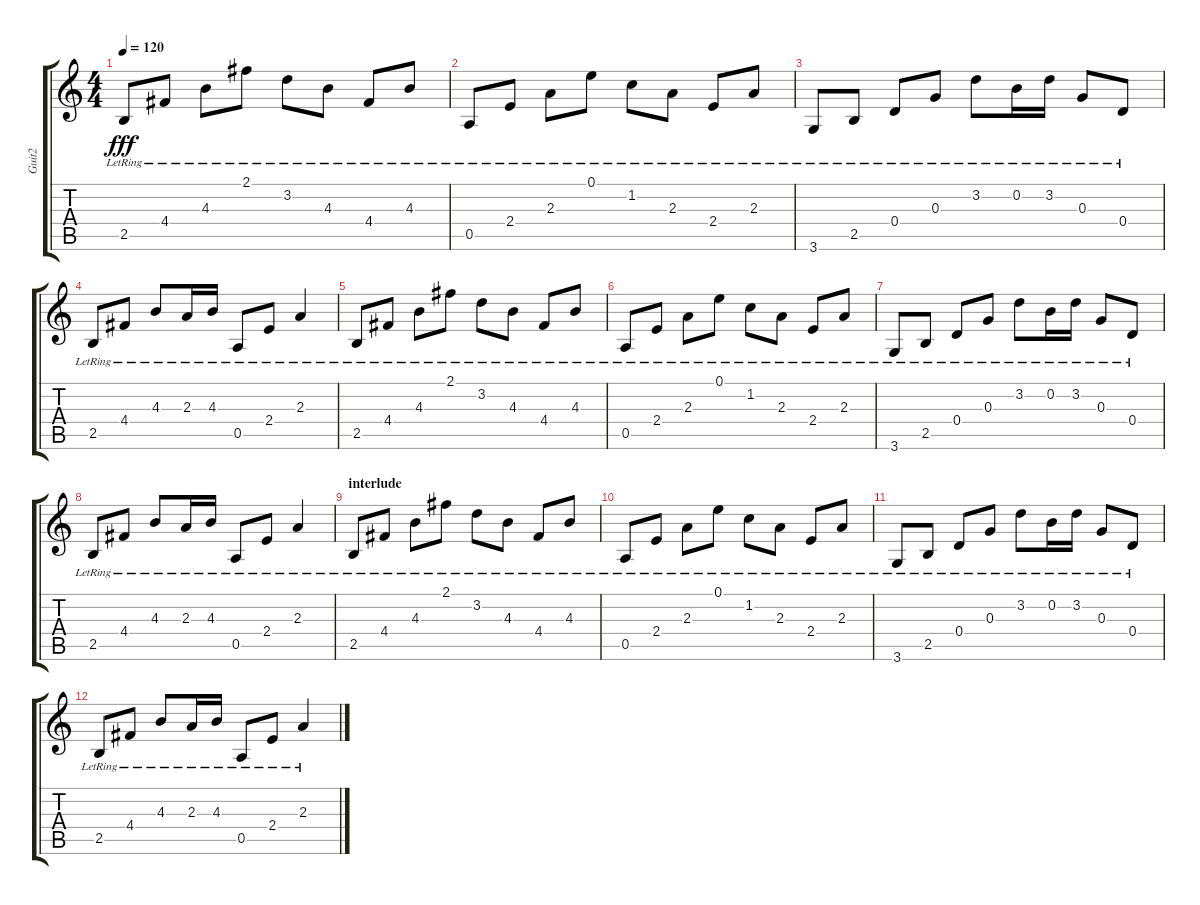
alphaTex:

\track ("Guit2" "Guit2") {instrument overdrivenguitar}
\staff {score tabs}
\tuning (E4 B3 G3 D3 A2 E2) {hide}
\ts (4 4)
\tempo 120
\clef g2
\ks c
2.5{lr}.8{dy fff} 4.4{lr}.8 4.3{lr}.8 2.1{lr}.8 3.2{lr}.8 4.3{lr}.8 4.4{lr}.8 4.3{lr}.8 |
0.5{lr}.8 2.4{lr}.8 2.3{lr}.8 0.1{lr}.8 1.2{lr}.8 2.3{lr}.8 2.4{lr}.8 2.3{lr}.8 |
3.6{lr}.8 2.5{lr}.8 0.4{lr}.8 0.3{lr}.8 3.2{lr}.8 0.2{lr}.16 3.2{lr}.16 0.3{lr}.8 0.4{lr}.8 |
2.5{lr}.8 4.4{lr}.8 4.3{lr}.8 2.3{lr}.16 4.3{lr}.16 0.5{lr}.8 2.4{lr}.8 2.3{lr}.4 |
2.5{lr}.8 4.4{lr}.8 4.3{lr}.8 2.1{lr}.8 3.2{lr}.8 4.3{lr}.8 4.4{lr}.8 4.3{lr}.8 |
0.5{lr}.8 2.4{lr}.8 2.3{lr}.8 0.1{lr}.8 1.2{lr}.8 2.3{lr}.8 2.4{lr}.8 2.3{lr}.8 |
3.6{lr}.8 2.5{lr}.8 0.4{lr}.8 0.3{lr}.8 3.2{lr}.8 0.2{lr}.16 3.2{lr}.16 0.3{lr}.8 0.4{lr}.8 |
2.5{lr}.8 4.4{lr}.8 4.3{lr}.8 2.3{lr}.16 4.3{lr}.16 0.5{lr}.8 2.4{lr}.8 2.3{lr}.4 |
\section ("" "interlude")
2.5{lr}.8 4.4{lr}.8 4.3{lr}.8 2.1{lr}.8 3.2{lr}.8 4.3{lr}.8 4.4{lr}.8 4.3{lr}.8 |
0.5{lr}.8 2.4{lr}.8 2.3{lr}.8 0.1{lr}.8 1.2{lr}.8 2.3{lr}.8 2.4{lr}.8 2.3{lr}.8 |
3.6{lr}.8 2.5{lr}.8 0.4{lr}.8 0.3{lr}.8 3.2{lr}.8 0.2{lr}.16 3.2{lr}.16 0.3{lr}.8 0.4{lr}.8 |
2.5{lr}.8 4.4{lr}.8 4.3{lr}.8 2.3{lr}.16 4.3{lr}.16 0.5{lr}.8 2.4{lr}.8 2.3{lr}.4
